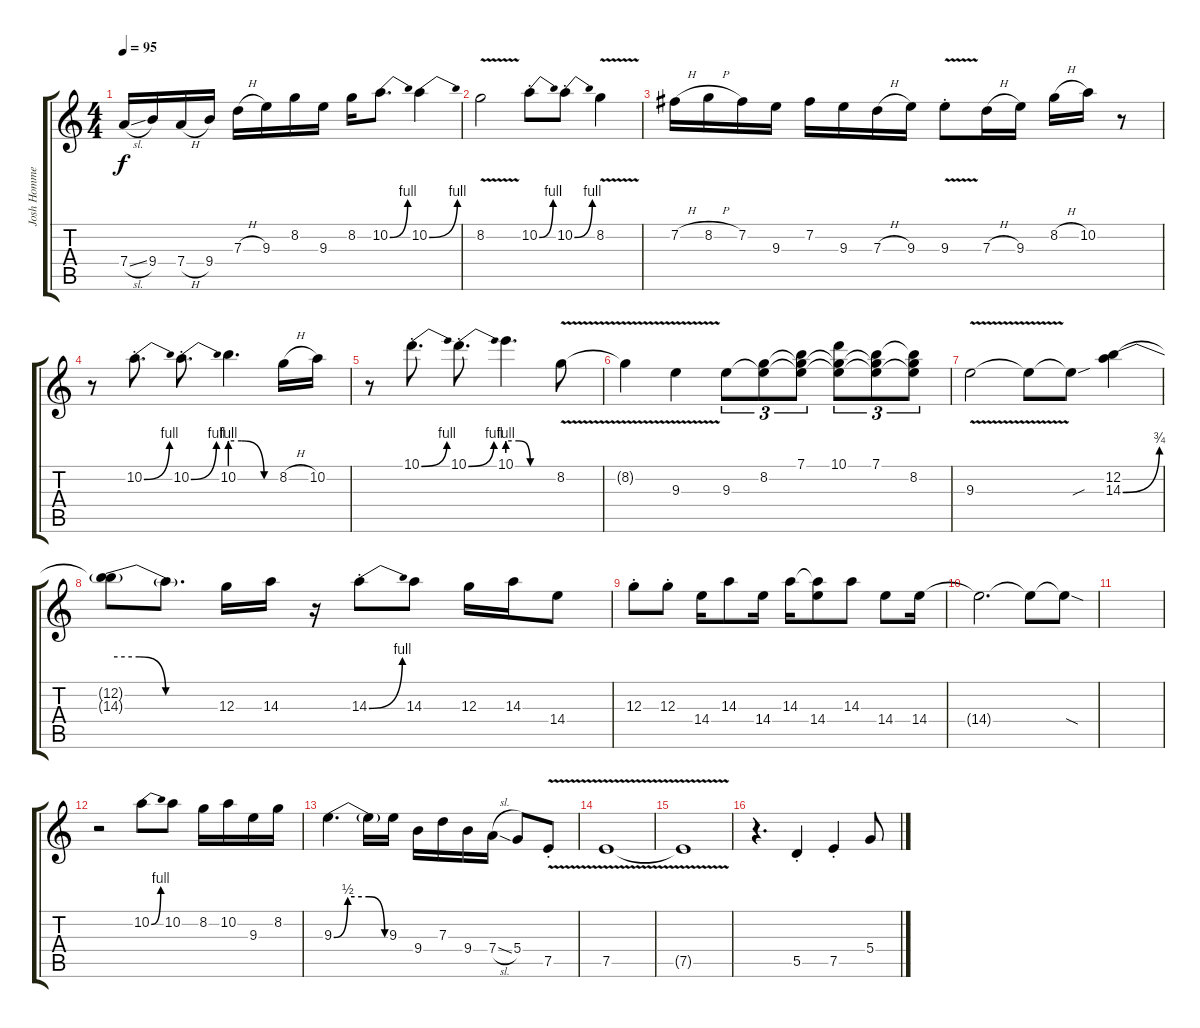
\track ("Josh Homme" "Josh Homme") {instrument overdrivenguitar}
\staff {score tabs}
\tuning (E4 B3 G3 D3 A2 E2) {hide}
\ts (4 4)
\tempo 95
\clef g2
\ks c
7.4{sl}.16{dy f} 9.4.16 7.4{h}.16 9.4.16 7.3{h}.16 9.3.16 8.2.16 9.3.16 8.2.16 10.2{be (bend 0 0 60 4)}.8{d} 10.2{be (bend 0 0 60 4)}.4 |
8.2{v}.2 10.2{be (bend 0 0 60 4) st}.8 10.2{be (bend 0 0 60 4) st}.8 8.2{v}.4 |
7.2{h}.16 8.2{h}.16 7.2.16 9.3.16 7.2.16 9.3.16 7.3{h}.16 9.3.16 9.3{v st}.8 7.3{h}.16 9.3.16 8.2{h}.16 10.2.16 r.8 |
r.8 10.2{be (bend 0 0 60 4) st}.8{d} 10.2{be (bend 0 0 60 4) st}.8{d} 10.2{be (custom 0 4 15 4 45 0 60 0)}.4{d} 8.2{h}.16 10.2.16 |
r.8 10.1{be (bend 0 0 60 4) st}.8{d} 10.1{be (bend 0 0 60 4) st}.8{d} 10.1{be (custom 0 4 15 4 30 0 60 0)}.4{d} 8.2{v}.8 |
8.2{t}.4 9.3{v}.4 9.3.8{tu (3 2)} (8.2 9.3{t}).8{tu (3 2)} (7.1 8.2{t} 9.3{t}).8{tu (3 2)} (10.1 8.2{t} 9.3{t}).8{tu (3 2)} (7.1 8.2{t} 9.3{t}).8{tu (3 2)} (7.1{t} 8.2 9.3{t}).8{tu (3 2)} |
9.3{v}.2 9.3{t}.8 9.3{sou t}.8 (12.2 14.3{be (bend 0 0 60 3)}).4 |
(12.2{t} 14.3{be (custom 0 4 15 4 30 0 60 0) t}).8 14.3{t}.8{d} 12.3.16 14.3.16 r.16 14.3{be (bend 0 0 60 4) st}.8 14.3.8 12.3.16 14.3.16 14.4.8 |
12.3{st}.8 12.3{st}.8 14.4.16 14.3.8 14.4.16 14.3.16 (14.3{t} 14.4).8 14.3.8 14.4.8 14.4.16 |
14.4{t}.2{d} 14.4{t}.8 14.4{sod t}.8 |
|
r.2 10.2{be (bend 0 0 60 4)}.8 10.2.8 8.2.16 10.2.16 9.3.16 8.2.16 |
9.3{be (custom 0 0 15 2 38 2 55 0 60 0)}.4{d} 9.3{t}.16 9.3.16 9.4.16 7.3.16 9.4.16 7.4{sl}.16 5.4.8 7.5{v st}.8 |
7.5{v}.1 |
7.5{t}.1 |
r.4{d} 5.5{st}.4 7.5{st}.4 5.4.8
